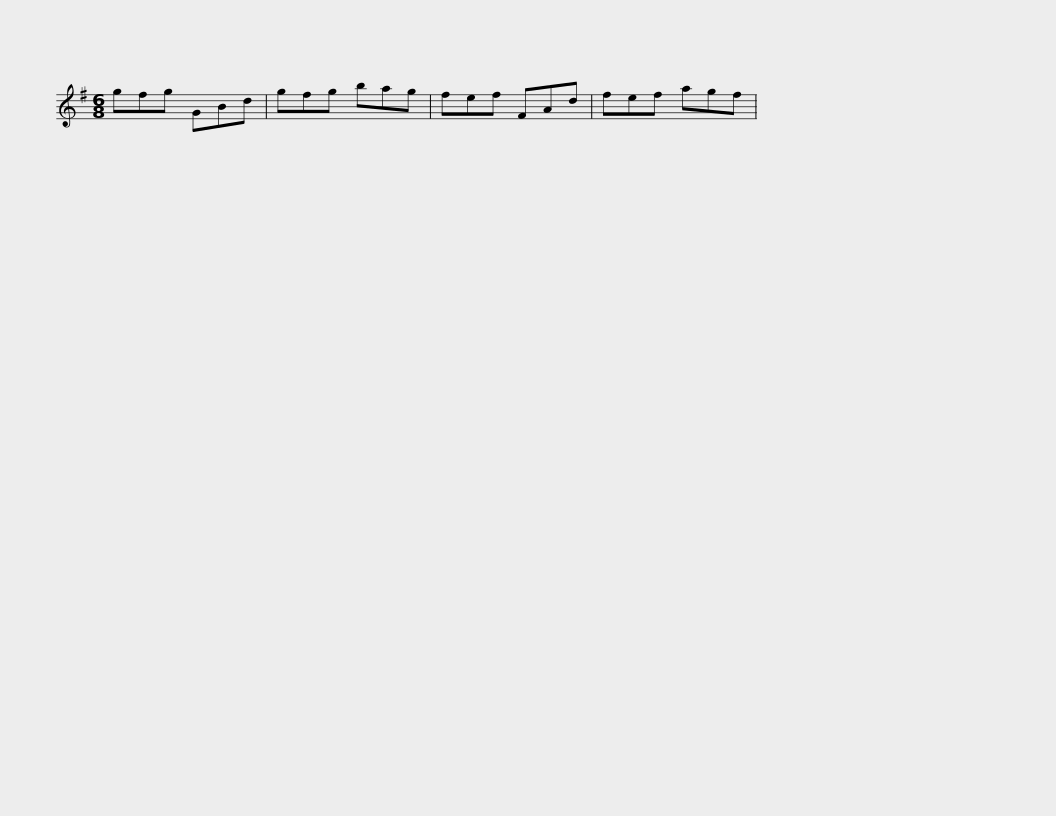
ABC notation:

X:1
L:1/8
M:6/8
I:linebreak $
K:G
V:1 treble
V:1
 gfg GBd | gfg bag | fef FAd | fef agf | %4
